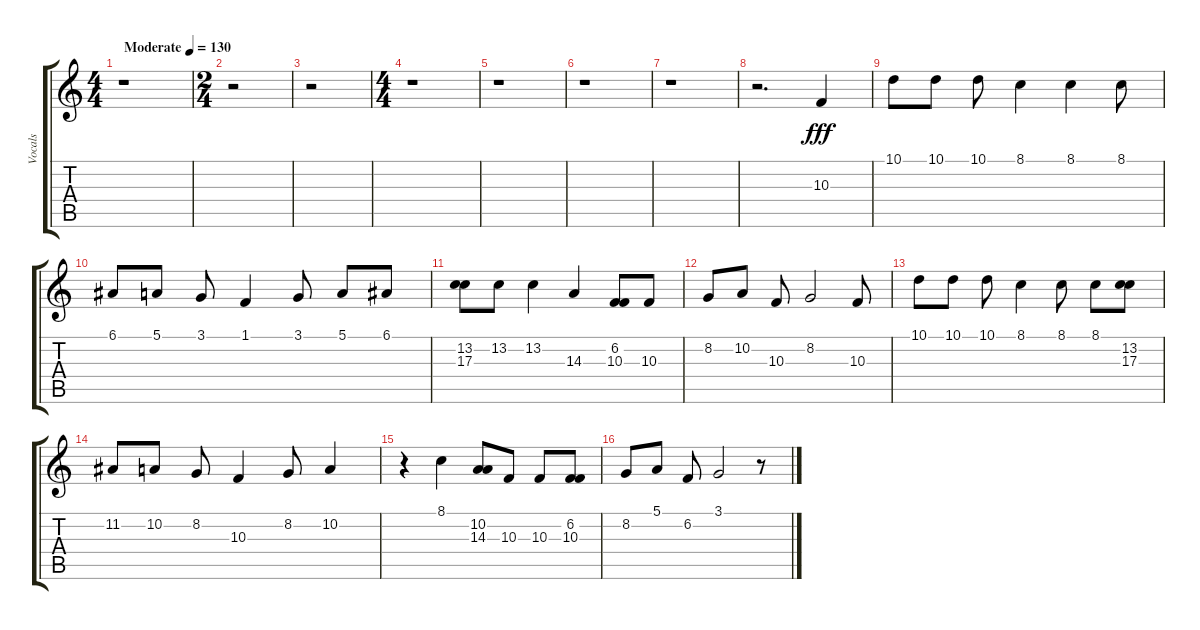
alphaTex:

\track ("Vocals" "Vocals") {instrument harmonica}
\staff {score tabs}
\tuning (E4 B3 G3 D3 A2 E2) {hide}
\ts (4 4)
\tempo (130 "Moderate")
\clef g2
\ks c
r.1{dy fff instrument harmonica} |
\ts (2 4)
r.2 |
r.2 |
\ts (4 4)
r.1 |
r.1 |
r.1 |
r.1 |
r.2{d} 10.3.4 |
10.1.8 10.1.8 10.1.8 8.1.4 8.1.4 8.1.8 |
6.1.8 5.1.8 3.1.8 1.1.4 3.1.8 5.1.8 6.1.8 |
(13.2 17.3).8 13.2.8 13.2.4 14.3.4 (6.2 10.3).8 10.3.8 |
8.2.8 10.2.8 10.3.8 8.2.2 10.3.8 |
10.1.8 10.1.8 10.1.8 8.1.4 8.1.8 8.1.8 (13.2 17.3).8 |
11.2.8 10.2.8 8.2.8 10.3.4 8.2.8 10.2.4 |
r.4 8.1.4 (10.2 14.3).8 10.3.8 10.3.8 (6.2 10.3).8 |
8.2.8 5.1.8 6.2.8 3.1.2 r.8
